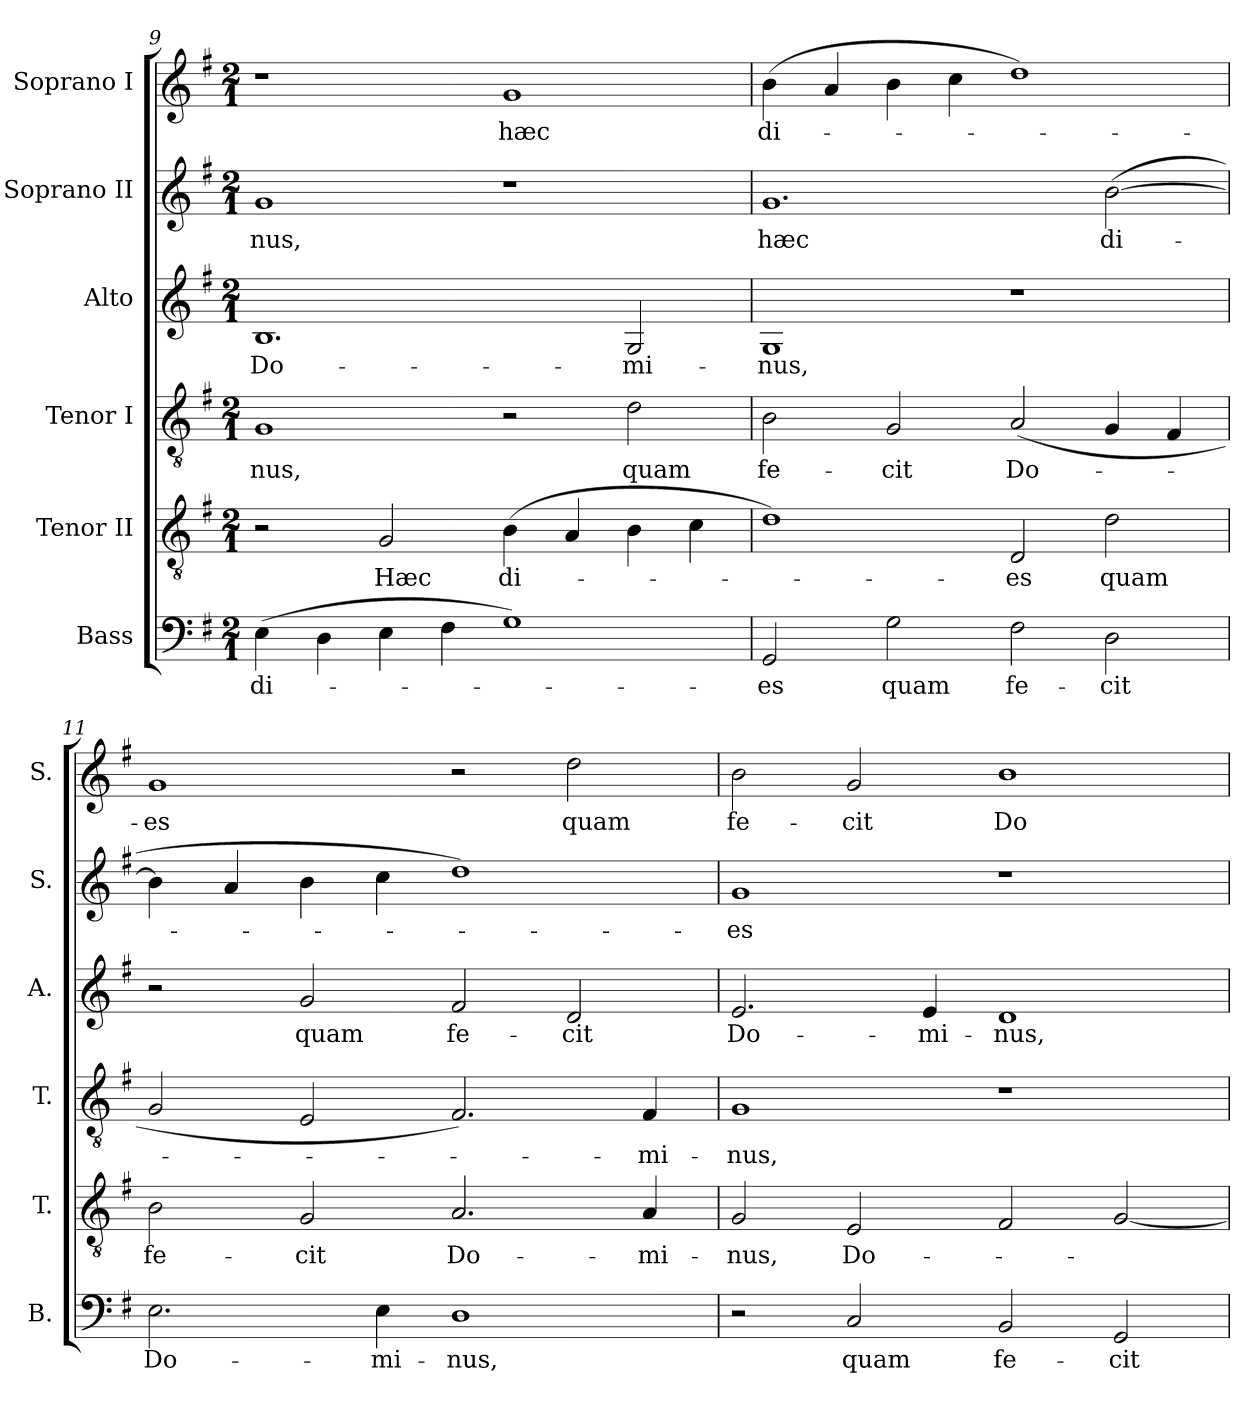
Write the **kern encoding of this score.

**kern	**text	**kern	**text	**kern	**text	**kern	**text	**kern	**text	**kern	**text
*part6	*part6	*part5	*part5	*part4	*part4	*part3	*part3	*part2	*part2	*part1	*part1
*staff6	*staff6	*staff5	*staff5	*staff4	*staff4	*staff3	*staff3	*staff2	*staff2	*staff1	*staff1
*I"Bass	*	*I"Tenor II	*	*I"Tenor I	*	*I"Alto	*	*I"Soprano II	*	*I"Soprano I	*
*I'B.	*	*I'T.	*	*I'T.	*	*I'A.	*	*I'S.	*	*I'S.	*
*clefF4	*	*clefGv2	*	*clefGv2	*	*clefG2	*	*clefG2	*	*clefG2	*
*	*	*ITrd7c12	*	*ITrd7c12	*	*	*	*	*	*	*
*k[f#]	*	*k[f#]	*	*k[f#]	*	*k[f#]	*	*k[f#]	*	*k[f#]	*
*G:	*	*G:	*	*G:	*	*G:	*	*G:	*	*G:	*
*M2/1	*	*M2/1	*	*M2/1	*	*M2/1	*	*M2/1	*	*M2/1	*
=9	=9	=9	=9	=9	=9	=9	=9	=9	=9	=9	=9
!	!LO:LY:b:color=#000000	!	!	!	!	!	!	!	!	!	!
!	!	!	!	!	!LO:LY:b:color=#000000	!	!	!	!	!	!
!	!	!	!	!	!	!	!LO:LY:b:color=#000000	!	!	!	!
!	!	!	!	!	!	!	!	!	!LO:LY:b:color=#000000	!	!
(4Ei\	di-	2r	.	1GGi	-nus,	1.Bi	Do-	1gi	-nus,	1r	.
4Di\	.	.	.	.	.	.	.	.	.	.	.
!	!	!	!LO:LY:b:color=#000000	!	!	!	!	!	!	!	!
4Ei\	.	2GGi/	Hæc	.	.	.	.	.	.	.	.
4F#i\	.	.	.	.	.	.	.	.	.	.	.
!	!	!	!LO:LY:b:color=#000000	!	!	!	!	!	!	!	!
!	!	!	!	!	!	!	!	!	!	!	!LO:LY:b:color=#000000
1Gi)	.	(4BBi\	di-	2r	.	.	.	1r	.	1gi	hæc
.	.	4AAi/	.	.	.	.	.	.	.	.	.
!	!	!	!	!	!LO:LY:b:color=#000000	!	!	!	!	!	!
!	!	!	!	!	!	!	!LO:LY:b:color=#000000	!	!	!	!
.	.	4BBi\	.	2Di\	quam	2Gi/	-mi-	.	.	.	.
.	.	4Ci\	.	.	.	.	.	.	.	.	.
=10	=10	=10	=10	=10	=10	=10	=10	=10	=10	=10	=10
!	!LO:LY:b:color=#000000	!	!	!	!	!	!	!	!	!	!
!	!	!	!	!	!LO:LY:b:color=#000000	!	!	!	!	!	!
!	!	!	!	!	!	!	!LO:LY:b:color=#000000	!	!	!	!
!	!	!	!	!	!	!	!	!	!LO:LY:b:color=#000000	!	!
!	!	!	!	!	!	!	!	!	!	!	!LO:LY:b:color=#000000
2GGi/	-es	1Di)	.	2BBi\	fe-	1Gi	-nus,	1.gi	hæc	(4bi\	di-
.	.	.	.	.	.	.	.	.	.	4ai/	.
!	!LO:LY:b:color=#000000	!	!	!	!	!	!	!	!	!	!
!	!	!	!	!	!LO:LY:b:color=#000000	!	!	!	!	!	!
2Gi\	quam	.	.	2GGi/	-cit	.	.	.	.	4bi\	.
.	.	.	.	.	.	.	.	.	.	4cci\	.
!	!LO:LY:b:color=#000000	!	!	!	!	!	!	!	!	!	!
!	!	!	!LO:LY:b:color=#000000	!	!	!	!	!	!	!	!
!	!	!	!	!	!LO:LY:b:color=#000000	!	!	!	!	!	!
2F#i\	fe-	2DDi/	-es	(2AAi/	Do-	1r	.	.	.	1ddi)	.
!	!LO:LY:b:color=#000000	!	!	!	!	!	!	!	!	!	!
!	!	!	!LO:LY:b:color=#000000	!	!	!	!	!	!	!	!
!	!	!	!	!	!	!	!	!	!LO:LY:b:color=#000000	!	!
2Di\	-cit	2Di\	quam	4GGi/	.	.	.	([>2bi\	di-	.	.
.	.	.	.	4FF#i/	.	.	.	.	.	.	.
!!LO:PB:g=z
=11	=11	=11	=11	=11	=11	=11	=11	=11	=11	=11	=11
!	!LO:LY:b:color=#000000	!	!	!	!	!	!	!	!	!	!
!	!	!	!LO:LY:b:color=#000000	!	!	!	!	!	!	!	!
!	!	!	!	!	!	!	!	!	!	!	!LO:LY:b:color=#000000
2.Ei\	Do-	2BBi\	fe-	2GGi/	.	2r	.	4bi\]	.	1gi	-es
.	.	.	.	.	.	.	.	4ai/	.	.	.
!	!	!	!LO:LY:b:color=#000000	!	!	!	!	!	!	!	!
!	!	!	!	!	!	!	!LO:LY:b:color=#000000	!	!	!	!
.	.	2GGi/	-cit	2EEi/	.	2gi/	quam	4bi\	.	.	.
!	!LO:LY:b:color=#000000	!	!	!	!	!	!	!	!	!	!
4Ei\	-mi-	.	.	.	.	.	.	4cci\	.	.	.
!	!LO:LY:b:color=#000000	!	!	!	!	!	!	!	!	!	!
!	!	!	!LO:LY:b:color=#000000	!	!	!	!	!	!	!	!
!	!	!	!	!	!	!	!LO:LY:b:color=#000000	!	!	!	!
1Di	-nus,	2.AAi/	Do-	2.FF#i/)	.	2f#i/	fe-	1ddi)	.	2r	.
!	!	!	!	!	!	!	!LO:LY:b:color=#000000	!	!	!	!
!	!	!	!	!	!	!	!	!	!	!	!LO:LY:b:color=#000000
.	.	.	.	.	.	2di/	-cit	.	.	2ddi\	quam
!	!	!	!LO:LY:b:color=#000000	!	!	!	!	!	!	!	!
!	!	!	!	!	!LO:LY:b:color=#000000	!	!	!	!	!	!
.	.	4AAi/	-mi-	4FF#i/	-mi-	.	.	.	.	.	.
=12	=12	=12	=12	=12	=12	=12	=12	=12	=12	=12	=12
!	!	!	!LO:LY:b:color=#000000	!	!	!	!	!	!	!	!
!	!	!	!	!	!LO:LY:b:color=#000000	!	!	!	!	!	!
!	!	!	!	!	!	!	!LO:LY:b:color=#000000	!	!	!	!
!	!	!	!	!	!	!	!	!	!LO:LY:b:color=#000000	!	!
!	!	!	!	!	!	!	!	!	!	!	!LO:LY:b:color=#000000
2r	.	2GGi/	-nus,	1GGi	-nus,	2.ei/	Do-	1gi	-es	2bi\	fe-
!	!LO:LY:b:color=#000000	!	!	!	!	!	!	!	!	!	!
!	!	!	!LO:LY:b:color=#000000	!	!	!	!	!	!	!	!
!	!	!	!	!	!	!	!	!	!	!	!LO:LY:b:color=#000000
2Ci/	quam	2EEi/	Do-	.	.	.	.	.	.	2gi/	-cit
!	!	!	!	!	!	!	!LO:LY:b:color=#000000	!	!	!	!
.	.	.	.	.	.	4ei/	-mi-	.	.	.	.
!	!LO:LY:b:color=#000000	!	!	!	!	!	!	!	!	!	!
!	!	!	!	!	!	!	!LO:LY:b:color=#000000	!	!	!	!
!	!	!	!	!	!	!	!	!	!	!	!LO:LY:b:color=#000000
2BBi/	fe-	2FF#i/	.	1r	.	1di	-nus,	1r	.	1bi	Do-
!	!LO:LY:b:color=#000000	!	!	!	!	!	!	!	!	!	!
2GGi/	-cit	[<2GGi/	.	.	.	.	.	.	.	.	.
=	=	=	=	=	=	=	=	=	=	=	=
*-	*-	*-	*-	*-	*-	*-	*-	*-	*-	*-	*-
